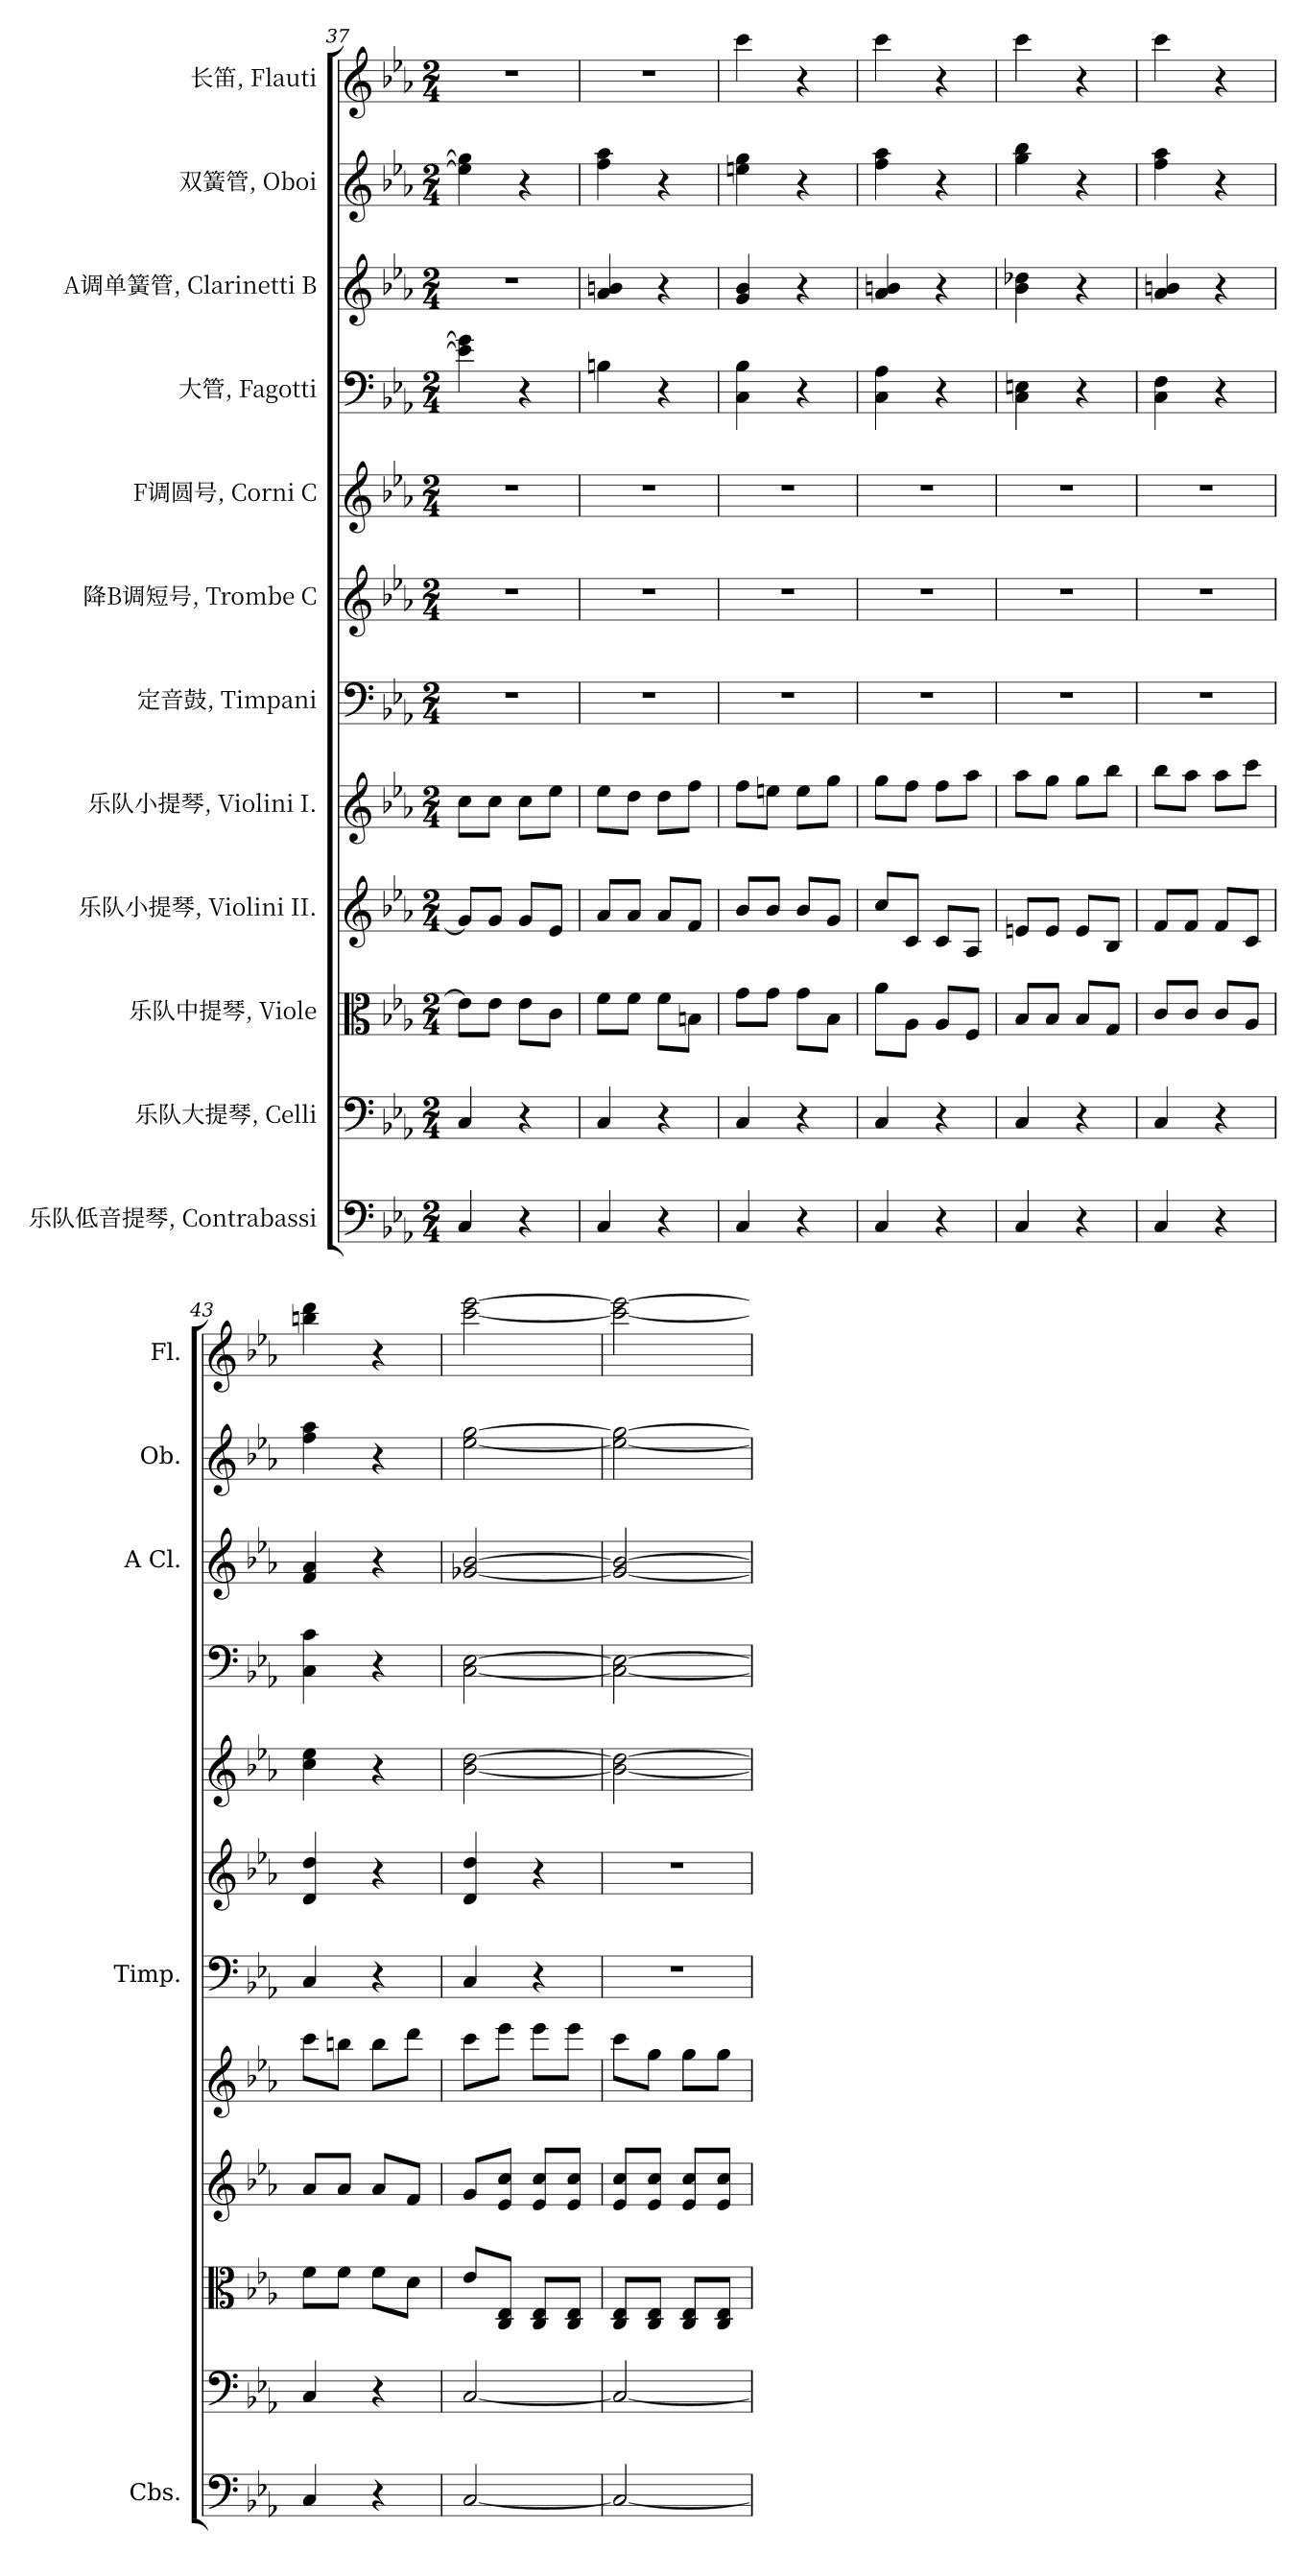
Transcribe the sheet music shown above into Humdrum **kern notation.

**kern	**kern	**kern	**kern	**kern	**kern	**kern	**kern	**kern	**kern	**kern	**kern
*part12	*part11	*part10	*part9	*part8	*part7	*part6	*part5	*part4	*part3	*part2	*part1
*staff12	*staff11	*staff10	*staff9	*staff8	*staff7	*staff6	*staff5	*staff4	*staff3	*staff2	*staff1
*I"乐队低音提琴, Contrabassi	*I"乐队大提琴, Celli	*I"乐队中提琴, Viole	*I"乐队小提琴, Violini II.	*I"乐队小提琴, Violini I.	*I"定音鼓, Timpani	*I"降B调短号, Trombe C	*I"F调圆号, Corni C	*I"大管, Fagotti	*I"A调单簧管, Clarinetti B	*I"双簧管, Oboi	*I"长笛, Flauti
*I'Cbs.	*	*	*	*	*I'Timp.	*	*	*	*I'A Cl.	*I'Ob.	*I'Fl.
*clefF4	*clefF4	*clefC3	*clefG2	*clefG2	*clefF4	*clefG2	*clefG2	*clefF4	*clefG2	*clefG2	*clefG2
*ITrd7c12	*	*	*	*	*	*ITrd1c2	*ITrd4c7	*	*ITrd2c3	*	*
*k[b-e-a-]	*k[b-e-a-]	*k[b-e-a-]	*k[b-e-a-]	*k[b-e-a-]	*k[b-e-a-]	*k[b-e-a-d-g-]	*k[b-e-a-d-]	*k[b-e-a-]	*k[]	*k[b-e-a-]	*k[b-e-a-]
*M2/4	*M2/4	*M2/4	*M2/4	*M2/4	*M2/4	*M2/4	*M2/4	*M2/4	*M2/4	*M2/4	*M2/4
=37	=37	=37	=37	=37	=37	=37	=37	=37	=37	=37	=37
4CC/	4C/	8e-\L]	8g/L]	8cc\L	2r	2r	2r	4e-\] 4g\]	2r	4ee-\] 4gg\]	2r
.	.	8e-\J	8g/J	8cc\J	.	.	.	.	.	.	.
4r	4r	8e-\L	8g/L	8cc\L	.	.	.	4r	.	4r	.
.	.	8c\J	8e-/J	8ee-\J	.	.	.	.	.	.	.
=38	=38	=38	=38	=38	=38	=38	=38	=38	=38	=38	=38
4CC/	4C/	8f\L	8a-/L	8ee-\L	2r	2r	2r	4Bn\	4f/ 4g#X/	4ff\ 4aa-\	2r
.	.	8f\J	8a-/J	8dd\J	.	.	.	.	.	.	.
4r	4r	8f\L	8a-/L	8dd\L	.	.	.	4r	4r	4r	.
.	.	8Bn\J	8f/J	8ff\J	.	.	.	.	.	.	.
=39	=39	=39	=39	=39	=39	=39	=39	=39	=39	=39	=39
4CC/	4C/	8g\L	8b-/L	8ff\L	2r	2r	2r	4C\ 4B-\	4e/ 4g/	4een\ 4gg\	4ccc\
.	.	8g\J	8b-/J	8een\J	.	.	.	.	.	.	.
4r	4r	8g\L	8b-/L	8ee\L	.	.	.	4r	4r	4r	4r
.	.	8B-\J	8g/J	8gg\J	.	.	.	.	.	.	.
!!LO:PB:g=z
=40	=40	=40	=40	=40	=40	=40	=40	=40	=40	=40	=40
4CC/	4C/	8a-\L	8cc/L	8gg\L	2r	2r	2r	4C\ 4A-\	4f/ 4g#X/	4ff\ 4aa-\	4ccc\
.	.	8A-\J	8c/J	8ff\J	.	.	.	.	.	.	.
4r	4r	8A-/L	8c/L	8ff\L	.	.	.	4r	4r	4r	4r
.	.	8F/J	8A-/J	8aa-\J	.	.	.	.	.	.	.
=41	=41	=41	=41	=41	=41	=41	=41	=41	=41	=41	=41
4CC/	4C/	8B-/L	8en/L	8aa-\L	2r	2r	2r	4C\ 4En\	4g\ 4b-X\	4gg\ 4bb-\	4ccc\
.	.	8B-/J	8e/J	8gg\J	.	.	.	.	.	.	.
4r	4r	8B-/L	8e/L	8gg\L	.	.	.	4r	4r	4r	4r
.	.	8G/J	8B-/J	8bb-\J	.	.	.	.	.	.	.
=42	=42	=42	=42	=42	=42	=42	=42	=42	=42	=42	=42
4CC/	4C/	8c/L	8f/L	8bb-\L	2r	2r	2r	4C\ 4F\	4f/ 4g#X/	4ff\ 4aa-\	4ccc\
.	.	8c/J	8f/J	8aa-\J	.	.	.	.	.	.	.
4r	4r	8c/L	8f/L	8aa-\L	.	.	.	4r	4r	4r	4r
.	.	8A-/J	8c/J	8ccc\J	.	.	.	.	.	.	.
=43	=43	=43	=43	=43	=43	=43	=43	=43	=43	=43	=43
4CC/	4C/	8f\L	8a-/L	8ccc\L	4C/	4c/ 4cc/	4f\ 4a-\	4C\ 4c\	4d/ 4f/	4ff\ 4aa-\	4bbn\ 4ddd\
.	.	8f\J	8a-/J	8bbn\J	.	.	.	.	.	.	.
4r	4r	8f\L	8a-/L	8bb\L	4r	4r	4r	4r	4r	4r	4r
.	.	8d\J	8f/J	8ddd\J	.	.	.	.	.	.	.
=44	=44	=44	=44	=44	=44	=44	=44	=44	=44	=44	=44
[2CC/	[2C/	8e-/L	8g/L	8ccc\L	4C/	4c/ 4cc/	[2e-\ [2g\	[2C\ [2E-\	[2e-X/ [2g/	[2ee-\ [2gg\	[2ccc\ [2eee-\
.	.	8C/ 8E-/J	8e-/ 8cc/J	8eee-\J	.	.	.	.	.	.	.
.	.	8C/ 8E-/L	8e-/ 8cc/L	8eee-\L	4r	4r	.	.	.	.	.
.	.	8C/ 8E-/J	8e-/ 8cc/J	8eee-\J	.	.	.	.	.	.	.
=45	=45	=45	=45	=45	=45	=45	=45	=45	=45	=45	=45
2CC/_	2C/_	8C/ 8E-/L	8e-/ 8cc/L	8ccc\L	2r	2r	2e-\_ 2g\_	2C\_ 2E-\_	2e-/_ 2g/_	2ee-\_ 2gg\_	2ccc\_ 2eee-\_
.	.	8C/ 8E-/J	8e-/ 8cc/J	8gg\J	.	.	.	.	.	.	.
.	.	8C/ 8E-/L	8e-/ 8cc/L	8gg\L	.	.	.	.	.	.	.
.	.	8C/ 8E-/J	8e-/ 8cc/J	8gg\J	.	.	.	.	.	.	.
=	=	=	=	=	=	=	=	=	=	=	=
*-	*-	*-	*-	*-	*-	*-	*-	*-	*-	*-	*-
